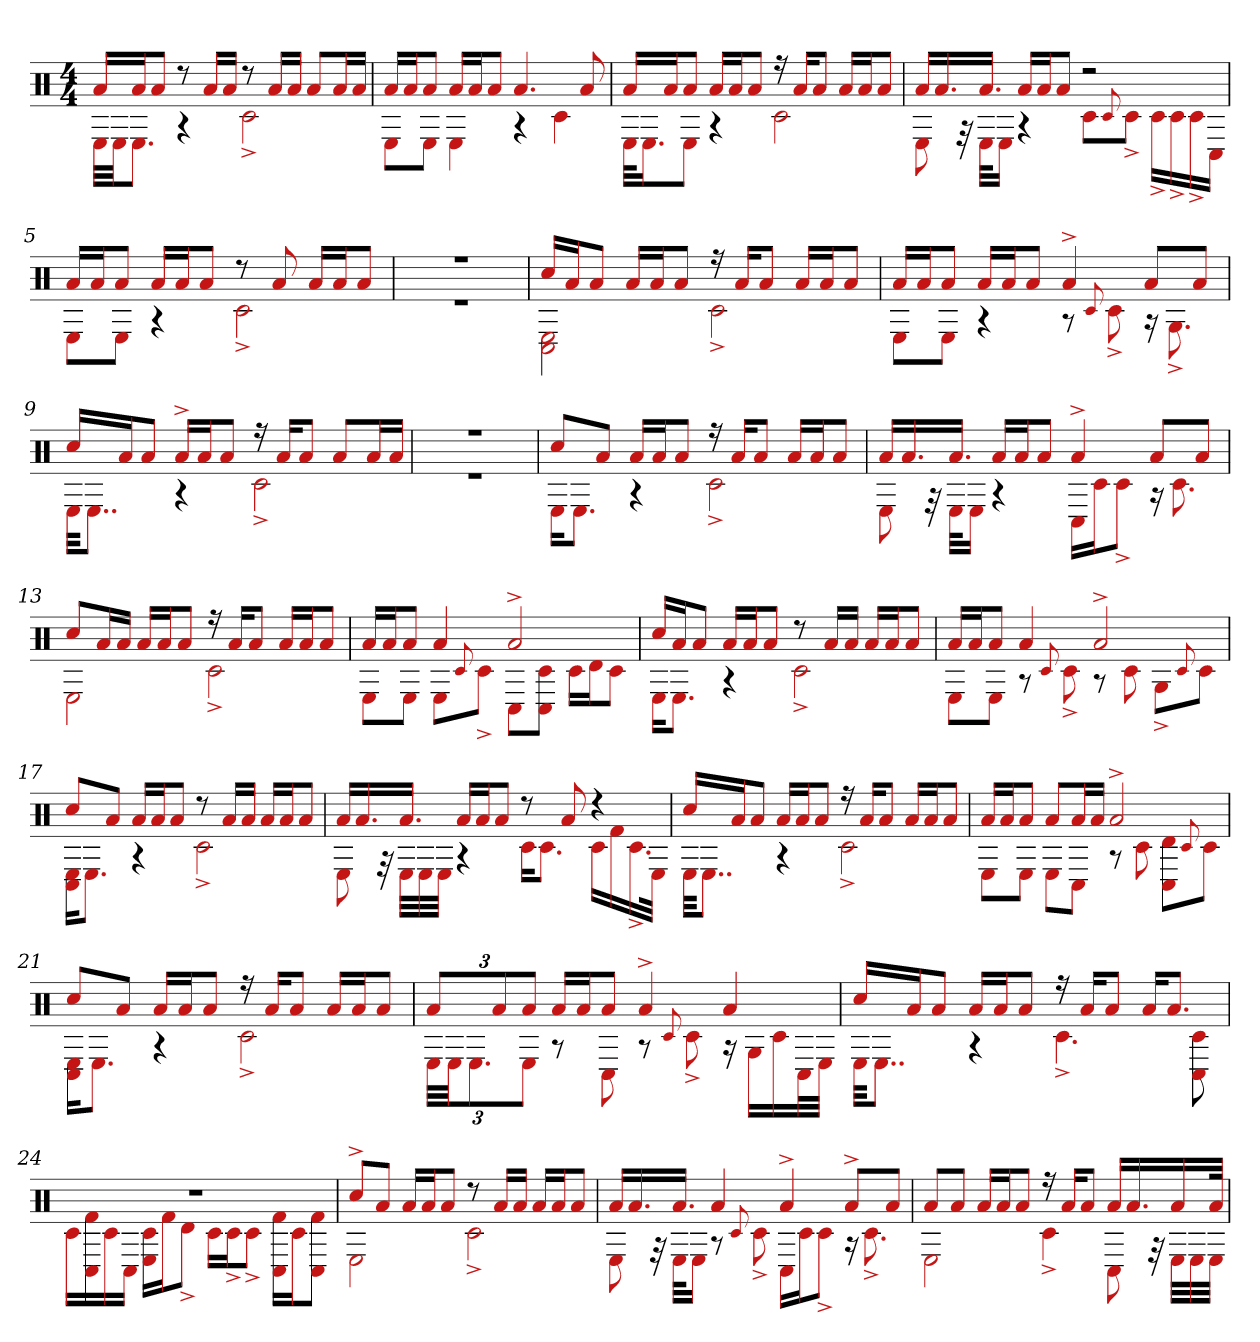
**kern
*part1
*staff1
*clefX
*k[]
*M4/4
=1
*^
16aLL	32ELLL
.	32EJJ
16aJ	8.EJ
8aJ	.
8r	4r
16aLL	.
16aJJ	.
8r	2c#^
16aLL	.
16aJJ	.
8aL	.
16aL	.
16aJJ	.
=2	=2
16aLL	8EL
16aJ	.
8aJ	8EJ
16aLL	4E
16aJ	.
8aJ	.
4.a	4r
.	4c#
8a	.
=3	=3
16aLL	32EKLL
.	16.EJ
16aJ	.
8aJ	8EJ
16aLL	4r
16aJ	.
8aJ	.
16r	2c#
16aKL	.
8aJ	.
16aLL	.
16aJ	.
8aJ	.
=4	=4
16aLL	8E
16.a	.
.	32r
16.aJJ	32EKLL
.	16EJJ
16aLL	4r
16aJ	.
8aJ	.
2r	8c#L
.	8qqc#
.	8c#^J
.	16c#^LL
.	16c#^
.	16c#^
.	16C#JJ
=5	=5
16aLL	8EL
16aJ	.
8aJ	8EJ
16aLL	4r
16aJ	.
8aJ	.
8r	2c#^
8a	.
16aLL	.
16aJ	.
8aJ	.
=6	=6
1r	1r
=7	=7
16cc#LL	2C# 2E
16aJ	.
8aJ	.
16aLL	.
16aJ	.
8aJ	.
16r	2c#^
16aKL	.
8aJ	.
16aLL	.
16aJ	.
8aJ	.
=8	=8
16aLL	8EL
16aJ	.
8aJ	8EJ
16aLL	4r
16aJ	.
8aJ	.
4a^	8r
.	8qqc#
.	8c#^
8aL	16r
.	8.G^
8aJ	.
=9	=9
16cc#LL	32EKKL
.	8..EJ
16aJ	.
8aJ	.
16a^LL	4r
16aJ	.
8aJ	.
16r	2c#^
16aKL	.
8aJ	.
8aL	.
16aL	.
16aJJ	.
=10	=10
1r	1r
=11	=11
8cc#L	16EKL
.	8.EJ
8aJ	.
16aLL	4r
16aJ	.
8aJ	.
16r	2c#^
16aKL	.
8aJ	.
16aLL	.
16aJ	.
8aJ	.
=12	=12
16aLL	8E
16.a	.
.	32r
16.aJJ	32EKLL
.	16EJJ
16aLL	4r
16aJ	.
8aJ	.
4a^	16C#LL
.	16c#J
.	8c#^J
8aL	16r
.	8.c#
8aJ	.
=13	=13
8cc#L	2E
16aL	.
16aJJ	.
16aLL	.
16aJ	.
8aJ	.
16r	2c#^
16aKL	.
8aJ	.
16aLL	.
16aJ	.
8aJ	.
=14	=14
16aLL	8EL
16aJ	.
8aJ	8EJ
4a	8EL
.	8qqc#
.	8c#^J
2a^	8C#L
.	8c# 8C#J
.	16c#LL
.	16dJ
.	8c#J
=15	=15
16cc#LL	16EKL
16aJ	8.EJ
8aJ	.
16aLL	4r
16aJ	.
8aJ	.
8r	2c#^
16aLL	.
16aJJ	.
16aLL	.
16aJ	.
8aJ	.
=16	=16
16aLL	8EL
16aJ	.
8aJ	8EJ
4a	8r
.	8qqc#
.	8c#^
2a^	8r
.	8c#
.	8G^L
.	8qqc#
.	8c#J
=17	=17
8cc#L	16C# 16EKL
.	8.EJ
8aJ	.
16aLL	4r
16aJ	.
8aJ	.
8r	2c#^
16aLL	.
16aJJ	.
16aLL	.
16aJ	.
8aJ	.
=18	=18
16aLL	8E
16.a	.
.	32r
16.aJJ	32ELLL
.	32E
.	32EJJJ
16aLL	4r
16aJ	.
8aJ	.
8r	16c#KL
.	8.c#J
8a	.
4r	16c#LL
.	16f#
.	16.c#^
.	32EJJk
=19	=19
16cc#LL	32EKKL
.	8..EJ
16aJ	.
8aJ	.
16aLL	4r
16aJ	.
8aJ	.
16r	2c#^
16aKL	.
8aJ	.
16aLL	.
16aJ	.
8aJ	.
=20	=20
16aLL	8EL
16aJ	.
8aJ	8EJ
8aL	8EL
16aL	8C#J
16aJJ	.
2a^	8r
.	8c#
.	8d 8C#L
.	8qqc#
.	8c#J
=21	=21
8cc#L	16C# 16EKL
.	8.EJ
8aJ	.
16aLL	4r
16aJ	.
8aJ	.
16r	2c#^
16aKL	.
8aJ	.
16aLL	.
16aJ	.
8aJ	.
=22	=22
12aL	48ELLL
.	48EJJ
.	12.E
12a	.
12aJ	12EJ
16aLL	8r
16aJ	.
8aJ	8C#
4a^	8r
.	8qqc#
.	8c#^
4a	16r
.	16GLL
.	16c#
.	32C#L
.	32EJJJ
=23	=23
16cc#LL	32EKKL
.	8..EJ
16aJ	.
8aJ	.
16aLL	4r
16aJ	.
8aJ	.
16r	4.c#^
16aKL	.
8aJ	.
16aKL	.
8.aJ	.
.	8C# 8c#
=24	=24
1r	16c#LL
.	16C# 16f#
.	16c#
.	16C#JJ
.	16c# 16ELL
.	16f#J
.	8d^J
.	16c#LL
.	16c#^J
.	8c#^J
.	16C# 16f#LL
.	16c#J
.	8C# 8f#J
=25	=25
8cc#^L	2E
8aJ	.
16aLL	.
16aJ	.
8aJ	.
8r	2c#^
16aLL	.
16aJJ	.
16aLL	.
16aJ	.
8aJ	.
=26	=26
16aLL	8E
16.a	.
.	32r
16.aJJ	32EKLL
.	16EJJ
4a	8r
.	8qqc#
.	8c#^
4a^	16C#LL
.	16c#J
.	8c#^J
8a^L	16r
.	8.c#^
8aJ	.
=27	=27
8aL	2E
8aJ	.
16aLL	.
16aJ	.
8aJ	.
16r	4c#^
16aKL	.
8aJ	.
16aLL	8C#
16.a	.
.	32r
16a	32ELLL
.	32E
32aJJk	32EJJJ
*v	*v
=
*-
